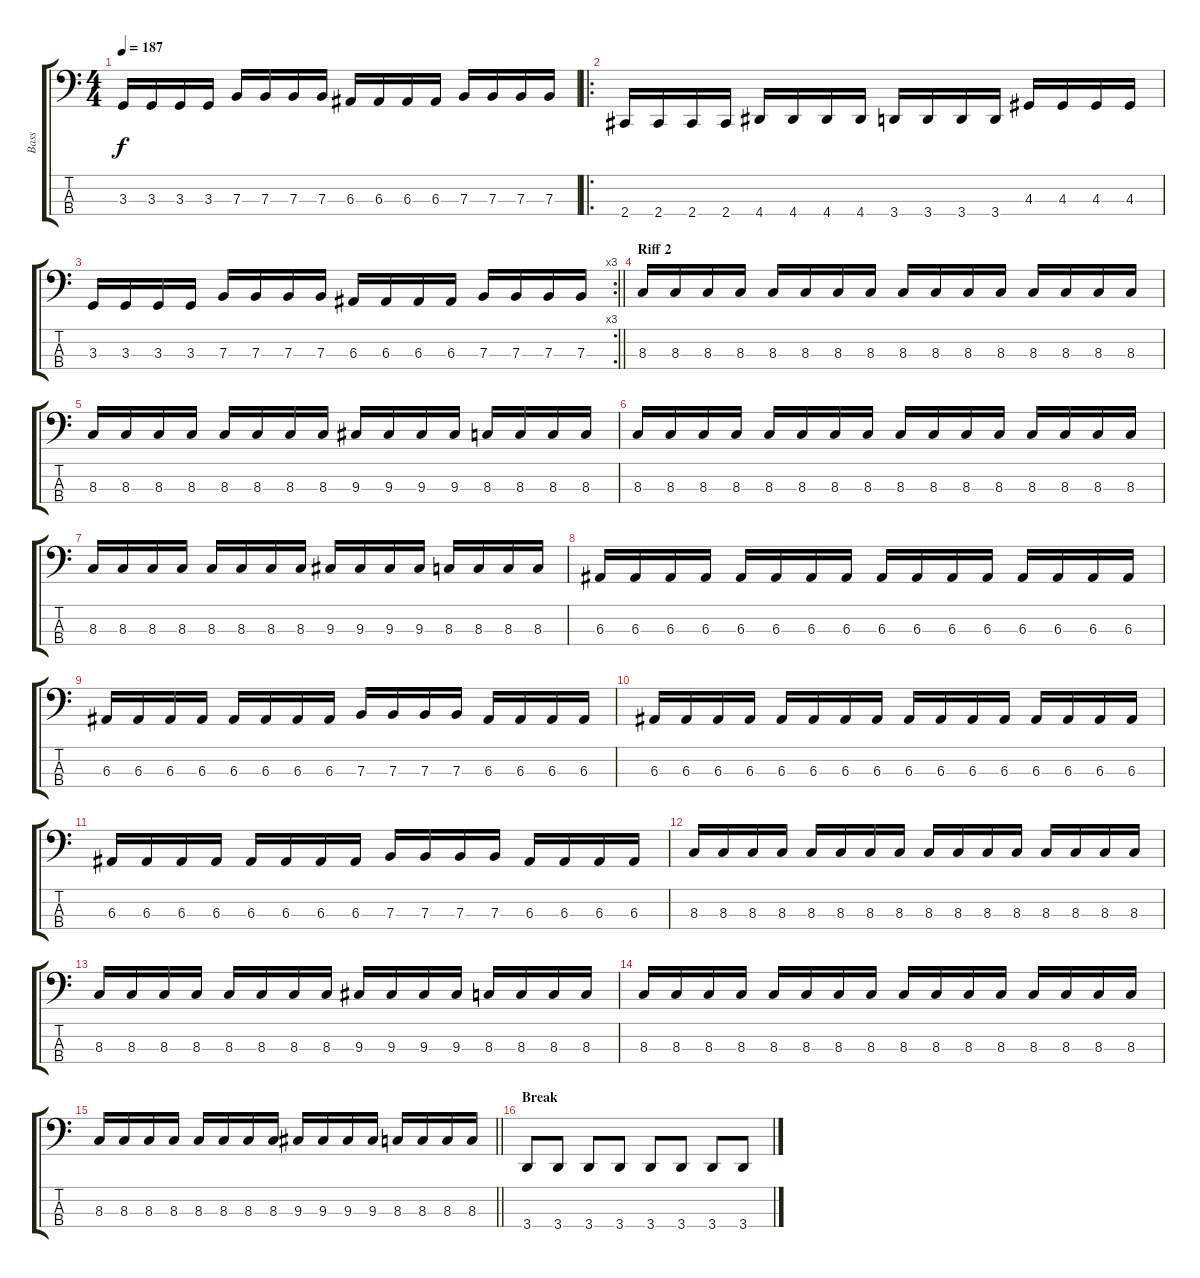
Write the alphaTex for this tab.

\track ("Bass" "Bass") {instrument electricbasspick}
\staff {score tabs}
\tuning (D2 A1 E1 B0) {hide}
\ts (4 4)
\tempo 187
\clef f4
\ks c
3.3.16{dy f} 3.3.16 3.3.16 3.3.16 7.3.16 7.3.16 7.3.16 7.3.16 6.3.16 6.3.16 6.3.16 6.3.16 7.3.16 7.3.16 7.3.16 7.3.16 |
\ro
2.4.16 2.4.16 2.4.16 2.4.16 4.4.16 4.4.16 4.4.16 4.4.16 3.4.16 3.4.16 3.4.16 3.4.16 4.3.16 4.3.16 4.3.16 4.3.16 |
\rc 3
\barLineRight lightlight
3.3.16 3.3.16 3.3.16 3.3.16 7.3.16 7.3.16 7.3.16 7.3.16 6.3.16 6.3.16 6.3.16 6.3.16 7.3.16 7.3.16 7.3.16 7.3.16 |
\section ("" "Riff 2")
8.3.16 8.3.16 8.3.16 8.3.16 8.3.16 8.3.16 8.3.16 8.3.16 8.3.16 8.3.16 8.3.16 8.3.16 8.3.16 8.3.16 8.3.16 8.3.16 |
8.3.16 8.3.16 8.3.16 8.3.16 8.3.16 8.3.16 8.3.16 8.3.16 9.3.16 9.3.16 9.3.16 9.3.16 8.3.16 8.3.16 8.3.16 8.3.16 |
8.3.16 8.3.16 8.3.16 8.3.16 8.3.16 8.3.16 8.3.16 8.3.16 8.3.16 8.3.16 8.3.16 8.3.16 8.3.16 8.3.16 8.3.16 8.3.16 |
8.3.16 8.3.16 8.3.16 8.3.16 8.3.16 8.3.16 8.3.16 8.3.16 9.3.16 9.3.16 9.3.16 9.3.16 8.3.16 8.3.16 8.3.16 8.3.16 |
6.3.16 6.3.16 6.3.16 6.3.16 6.3.16 6.3.16 6.3.16 6.3.16 6.3.16 6.3.16 6.3.16 6.3.16 6.3.16 6.3.16 6.3.16 6.3.16 |
6.3.16 6.3.16 6.3.16 6.3.16 6.3.16 6.3.16 6.3.16 6.3.16 7.3.16 7.3.16 7.3.16 7.3.16 6.3.16 6.3.16 6.3.16 6.3.16 |
6.3.16 6.3.16 6.3.16 6.3.16 6.3.16 6.3.16 6.3.16 6.3.16 6.3.16 6.3.16 6.3.16 6.3.16 6.3.16 6.3.16 6.3.16 6.3.16 |
6.3.16 6.3.16 6.3.16 6.3.16 6.3.16 6.3.16 6.3.16 6.3.16 7.3.16 7.3.16 7.3.16 7.3.16 6.3.16 6.3.16 6.3.16 6.3.16 |
8.3.16 8.3.16 8.3.16 8.3.16 8.3.16 8.3.16 8.3.16 8.3.16 8.3.16 8.3.16 8.3.16 8.3.16 8.3.16 8.3.16 8.3.16 8.3.16 |
8.3.16 8.3.16 8.3.16 8.3.16 8.3.16 8.3.16 8.3.16 8.3.16 9.3.16 9.3.16 9.3.16 9.3.16 8.3.16 8.3.16 8.3.16 8.3.16 |
8.3.16 8.3.16 8.3.16 8.3.16 8.3.16 8.3.16 8.3.16 8.3.16 8.3.16 8.3.16 8.3.16 8.3.16 8.3.16 8.3.16 8.3.16 8.3.16 |
\barLineRight lightlight
8.3.16 8.3.16 8.3.16 8.3.16 8.3.16 8.3.16 8.3.16 8.3.16 9.3.16 9.3.16 9.3.16 9.3.16 8.3.16 8.3.16 8.3.16 8.3.16 |
\section ("" "Break")
3.4.8 3.4.8 3.4.8 3.4.8 3.4.8 3.4.8 3.4.8 3.4.8
